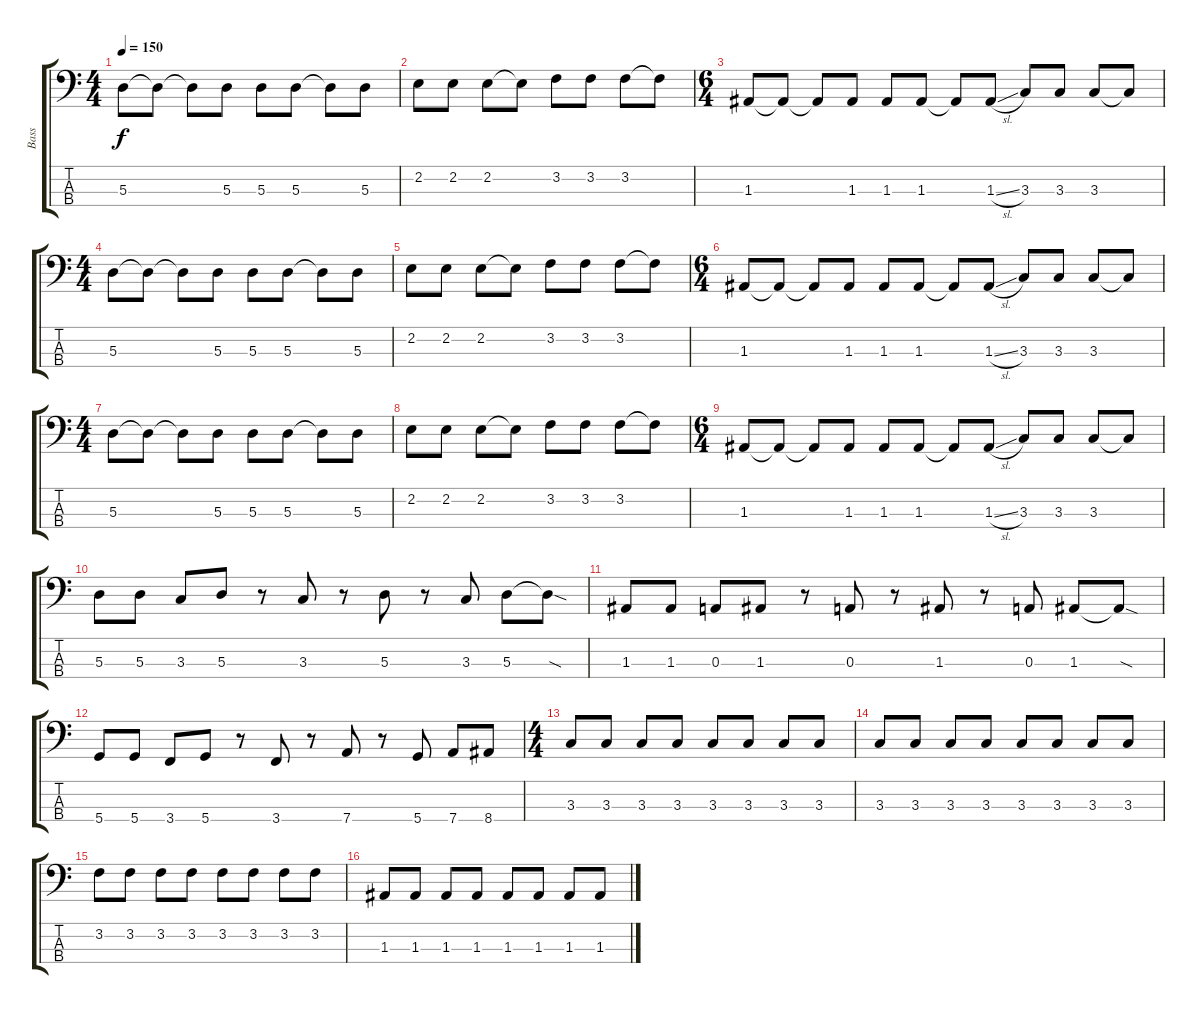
\track ("Bass" "Bass") {instrument electricbassfinger}
\staff {score tabs}
\tuning (G2 D2 A1 D1) {hide}
\ts (4 4)
\tempo 150
\clef f4
\ks c
5.3.8{dy f} 5.3{t}.8 5.3{t}.8 5.3.8 5.3.8 5.3.8 5.3{t}.8 5.3.8 |
2.2.8 2.2.8 2.2.8 2.2{t}.8 3.2.8 3.2.8 3.2.8 3.2{t}.8 |
\ts (6 4)
1.3.8 1.3{t}.8 1.3{t}.8 1.3.8 1.3.8 1.3.8 1.3{t}.8 1.3{sl}.8 3.3.8 3.3.8 3.3.8 3.3{t}.8 |
\ts (4 4)
5.3.8 5.3{t}.8 5.3{t}.8 5.3.8 5.3.8 5.3.8 5.3{t}.8 5.3.8 |
2.2.8 2.2.8 2.2.8 2.2{t}.8 3.2.8 3.2.8 3.2.8 3.2{t}.8 |
\ts (6 4)
1.3.8 1.3{t}.8 1.3{t}.8 1.3.8 1.3.8 1.3.8 1.3{t}.8 1.3{sl}.8 3.3.8 3.3.8 3.3.8 3.3{t}.8 |
\ts (4 4)
5.3.8 5.3{t}.8 5.3{t}.8 5.3.8 5.3.8 5.3.8 5.3{t}.8 5.3.8 |
2.2.8 2.2.8 2.2.8 2.2{t}.8 3.2.8 3.2.8 3.2.8 3.2{t}.8 |
\ts (6 4)
1.3.8 1.3{t}.8 1.3{t}.8 1.3.8 1.3.8 1.3.8 1.3{t}.8 1.3{sl}.8 3.3.8 3.3.8 3.3.8 3.3{t}.8 |
5.3.8{instrument electricbassfinger} 5.3.8 3.3.8 5.3.8 r.8 3.3.8 r.8 5.3.8 r.8 3.3.8 5.3.8 5.3{sod t}.8 |
1.3.8 1.3.8 0.3.8 1.3.8 r.8 0.3.8 r.8 1.3.8 r.8 0.3.8 1.3.8 1.3{sod t}.8 |
5.4.8 5.4.8 3.4.8 5.4.8 r.8 3.4.8 r.8 7.4.8 r.8 5.4.8 7.4.8 8.4.8 |
\ts (4 4)
3.3.8{instrument electricbassfinger} 3.3.8 3.3.8 3.3.8 3.3.8 3.3.8 3.3.8 3.3.8 |
3.3.8 3.3.8 3.3.8 3.3.8 3.3.8 3.3.8 3.3.8 3.3.8 |
3.2.8 3.2.8 3.2.8 3.2.8 3.2.8 3.2.8 3.2.8 3.2.8 |
1.3.8 1.3.8 1.3.8 1.3.8 1.3.8 1.3.8 1.3.8 1.3.8
